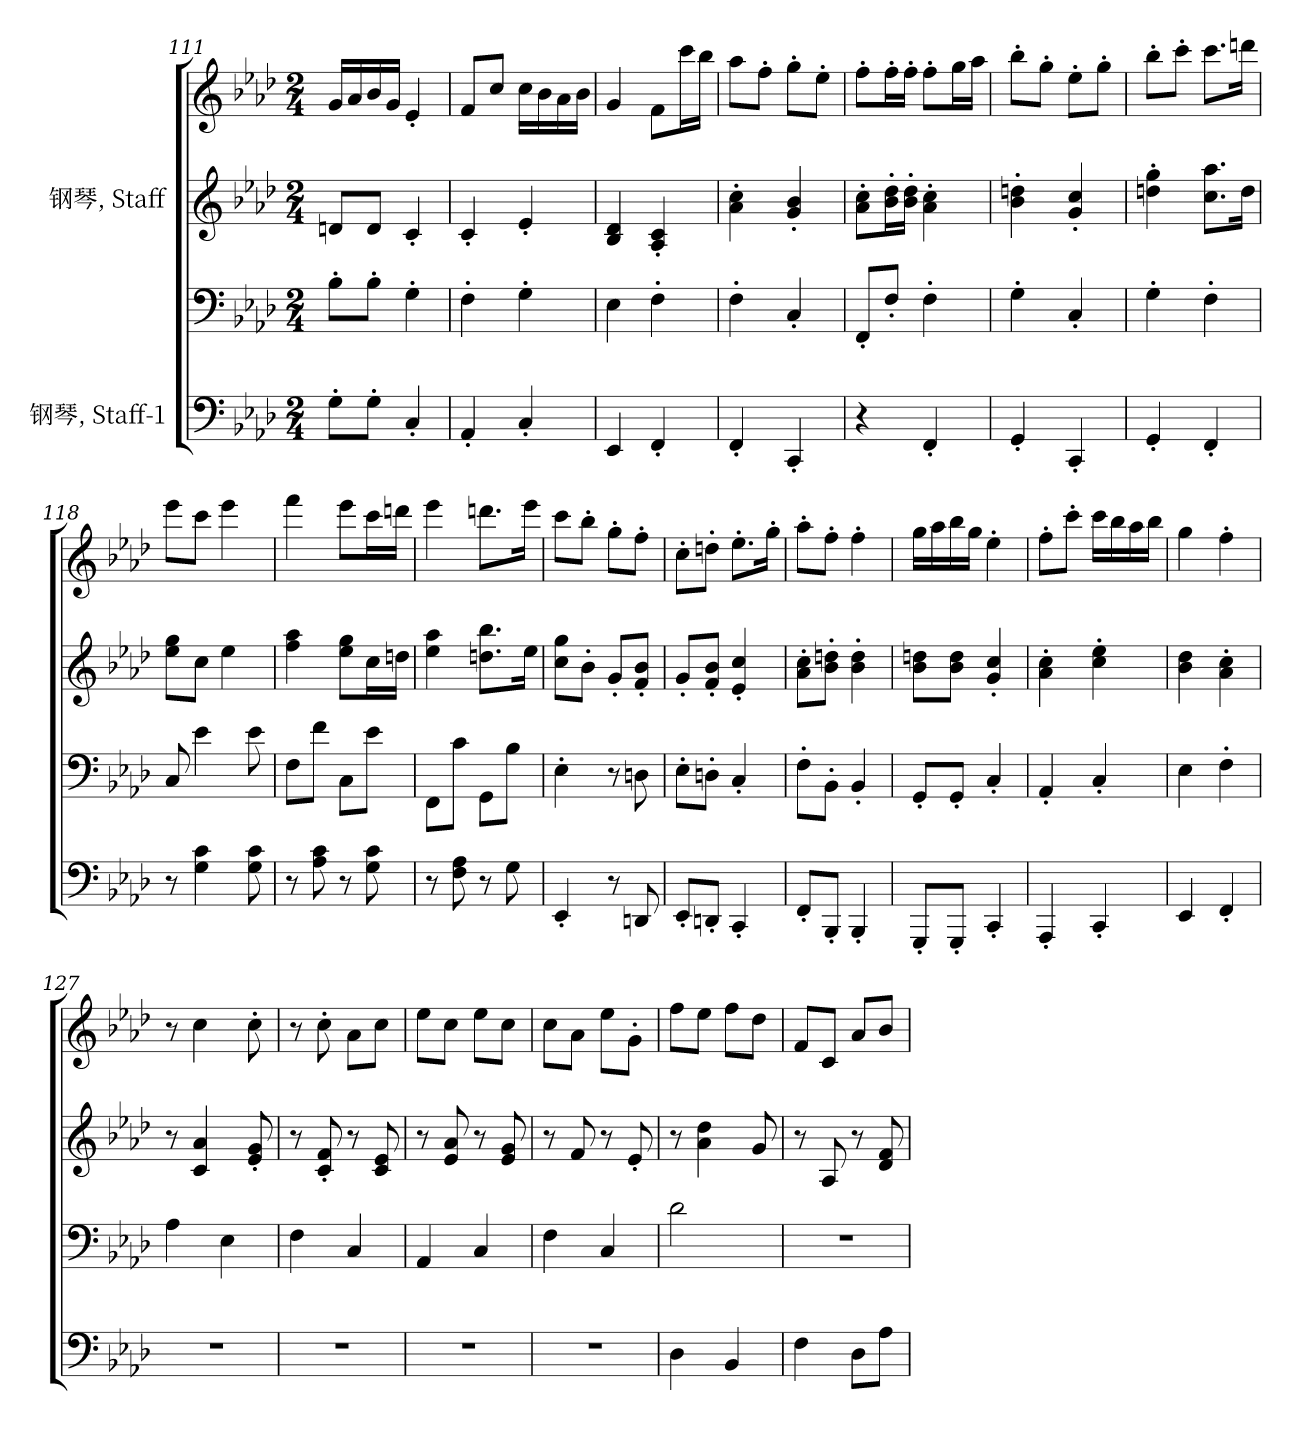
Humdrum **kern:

**kern	**kern	**kern	**kern
*part2	*part2	*part1	*part1
*staff4	*staff3	*staff2	*staff1
*I"钢琴, Staff-1	*	*I"钢琴, Staff	*
*clefF4	*clefF4	*clefG2	*clefG2
*k[b-e-a-d-]	*k[b-e-a-d-]	*k[b-e-a-d-]	*k[b-e-a-d-]
*M2/4	*M2/4	*M2/4	*M2/4
=111	=111	=111	=111
8G'\L	8B-'\L	8dn/L	16g/LL
.	.	.	16a-/
8G'\J	8B-'\J	8d/J	16b-/
.	.	.	16g/JJ
4C'/	4G'\	4c'/	4e-'/
=112	=112	=112	=112
4AA-'/	4F'\	4c'/	8f/L
.	.	.	8cc/J
4C'/	4G'\	4e-'/	16cc\LL
.	.	.	16b-\
.	.	.	16a-\
.	.	.	16b-\JJ
=113	=113	=113	=113
4EE-/	4E-\	4B-/ 4d-/	4g/
4FF'/	4F'\	4A-/' 4c/'	8f\L
.	.	.	16ccc\L
.	.	.	16bb-\JJ
=114	=114	=114	=114
4FF'/	4F'\	4a-\' 4cc\'	8aa-\L
.	.	.	8ff'\J
4CC'/	4C'/	4g/' 4b-/'	8gg'\L
.	.	.	8ee-'\J
!!LO:LB:g=z
=115	=115	=115	=115
4r	8FF'/L	8a-\' 8cc\'L	8ff'\L
.	8F'/J	16b-\' 16dd-\'L	16ff'\L
.	.	16b-\' 16dd-\'JJ	16ff'\JJ
4FF'/	4F'\	4a-\' 4cc\'	8ff'\L
.	.	.	16gg\L
.	.	.	16aa-\JJ
=116	=116	=116	=116
4GG'/	4G'\	4b-\' 4ddn\'	8bb-'\L
.	.	.	8gg'\J
4CC'/	4C'/	4g/' 4cc/'	8ee-'\L
.	.	.	8gg'\J
=117	=117	=117	=117
4GG'/	4G'\	4ddn\' 4gg\'	8bb-'\L
.	.	.	8ccc'\J
4FF'/	4F'\	8.cc\ 8.aa-\L	8.ccc\L
.	.	16dd\Jk	16dddn\Jk
=118	=118	=118	=118
8r	8C/	8ee-\ 8gg\L	8eee-\L
4G\ 4c\	4e-\	8cc\J	8ccc\J
.	.	4ee-\	4eee-\
8G\ 8c\	8e-\	.	.
=119	=119	=119	=119
8r	8F\L	4ff\ 4aa-\	4fff\
8A-\ 8c\	8f\J	.	.
8r	8C\L	8ee-\ 8gg\L	8eee-\L
8G\ 8c\	8e-\J	16cc\L	16ccc\L
.	.	16ddn\JJ	16dddn\JJ
=120	=120	=120	=120
8r	8FF\L	4ee-\ 4aa-\	4eee-\
8F\ 8A-\	8c\J	.	.
8r	8GG\L	8.ddn\ 8.bb-\L	8.dddn\L
8G\	8B-\J	.	.
.	.	16ee-\Jk	16eee-\Jk
!!LO:PB:g=z
=121	=121	=121	=121
4EE-'/	4E-'\	8cc\ 8gg\L	8ccc\L
.	.	8b-'\J	8bb-'\J
8r	8r	8g'/L	8gg'\L
8DDn/	8Dn\	8f/' 8b-/'J	8ff'\J
=122	=122	=122	=122
8EE-'/L	8E-'\L	8g'/L	8cc'\L
8DDn'/J	8Dn'\J	8f/' 8b-/'J	8ddn'\J
4CC'/	4C'/	4e-/' 4cc/'	8.ee-'\L
.	.	.	16gg'\Jk
=123	=123	=123	=123
8FF'/L	8F'\L	8a-\' 8cc\'L	8aa-'\L
8BBB-'/J	8BB-'\J	8b-\' 8ddn\'J	8ff'\J
4BBB-'/	4BB-'/	4b-\' 4dd\'	4ff'\
=124	=124	=124	=124
8GGG'/L	8GG'/L	8b-\ 8ddn\L	16gg\LL
.	.	.	16aa-\
8GGG'/J	8GG'/J	8b-\ 8dd\J	16bb-\
.	.	.	16gg\JJ
4CC'/	4C'/	4g/' 4cc/'	4ee-'\
=125	=125	=125	=125
4AAA-'/	4AA-'/	4a-\' 4cc\'	8ff'\L
.	.	.	8ccc'\J
4CC'/	4C'/	4cc\' 4ee-\'	16ccc\LL
.	.	.	16bb-\
.	.	.	16aa-\
.	.	.	16bb-\JJ
=126	=126	=126	=126
4EE-/	4E-\	4b-\ 4dd-\	4gg\
4FF'/	4F'\	4a-\' 4cc\'	4ff'\
=127	=127	=127	=127
2r	4A-\	8r	8r
.	.	4c/ 4a-/	4cc\
.	4E-\	.	.
.	.	8e-/' 8g/'	8cc'\
!!LO:LB:g=z
=128	=128	=128	=128
2r	4F\	8r	8r
.	.	8c/' 8f/'	8cc'\
.	4C/	8r	8a-\L
.	.	8c/ 8e-/	8cc\J
=129	=129	=129	=129
2r	4AA-/	8r	8ee-\L
.	.	8e-/ 8a-/	8cc\J
.	4C/	8r	8ee-\L
.	.	8e-/ 8g/	8cc\J
=130	=130	=130	=130
2r	4F\	8r	8cc\L
.	.	8f/	8a-\J
.	4C/	8r	8ee-\L
.	.	8e-'/	8g'\J
=131	=131	=131	=131
4D-\	2d-\	8r	8ff\L
.	.	4a-\ 4dd-\	8ee-\J
4BB-/	.	.	8ff\L
.	.	8g/	8dd-\J
=132	=132	=132	=132
4F\	2r	8r	8f/L
.	.	8A-/	8c/J
8D-\L	.	8r	8a-/L
8A-\J	.	8d-/ 8f/	8b-/J
=	=	=	=
*-	*-	*-	*-
